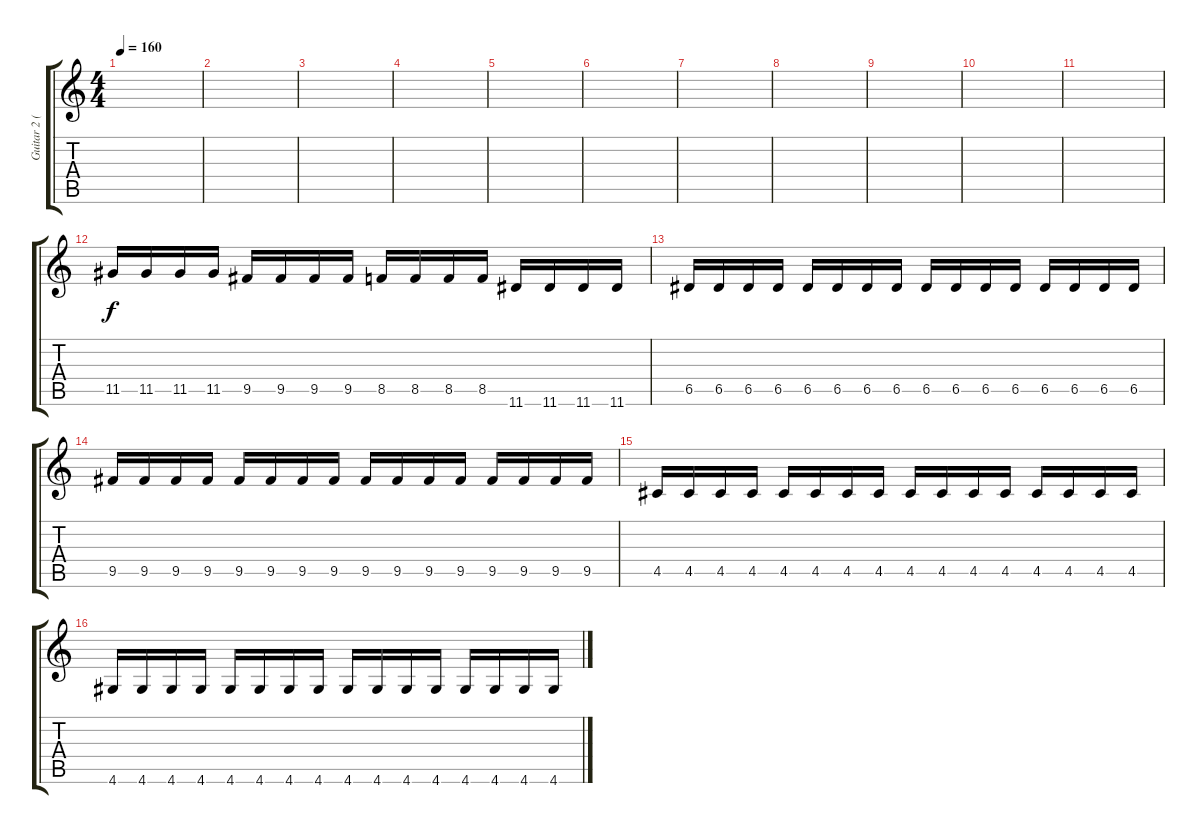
\track ("Guitar 2 (lead)" "Guitar 2 (") {instrument distortionguitar}
\staff {score tabs}
\tuning (E4 B3 G3 D3 A2 E2) {hide}
\ts (4 4)
\tempo 160
\clef g2
\ks c
|
|
|
|
|
|
|
|
|
|
|
11.5.16 11.5.16 11.5.16 11.5.16 9.5.16 9.5.16 9.5.16 9.5.16 8.5.16 8.5.16 8.5.16 8.5.16 11.6.16 11.6.16 11.6.16 11.6.16 |
6.5.16 6.5.16 6.5.16 6.5.16 6.5.16 6.5.16 6.5.16 6.5.16 6.5.16 6.5.16 6.5.16 6.5.16 6.5.16 6.5.16 6.5.16 6.5.16 |
9.5.16 9.5.16 9.5.16 9.5.16 9.5.16 9.5.16 9.5.16 9.5.16 9.5.16 9.5.16 9.5.16 9.5.16 9.5.16 9.5.16 9.5.16 9.5.16 |
4.5.16 4.5.16 4.5.16 4.5.16 4.5.16 4.5.16 4.5.16 4.5.16 4.5.16 4.5.16 4.5.16 4.5.16 4.5.16 4.5.16 4.5.16 4.5.16 |
4.6.16 4.6.16 4.6.16 4.6.16 4.6.16 4.6.16 4.6.16 4.6.16 4.6.16 4.6.16 4.6.16 4.6.16 4.6.16 4.6.16 4.6.16 4.6.16
